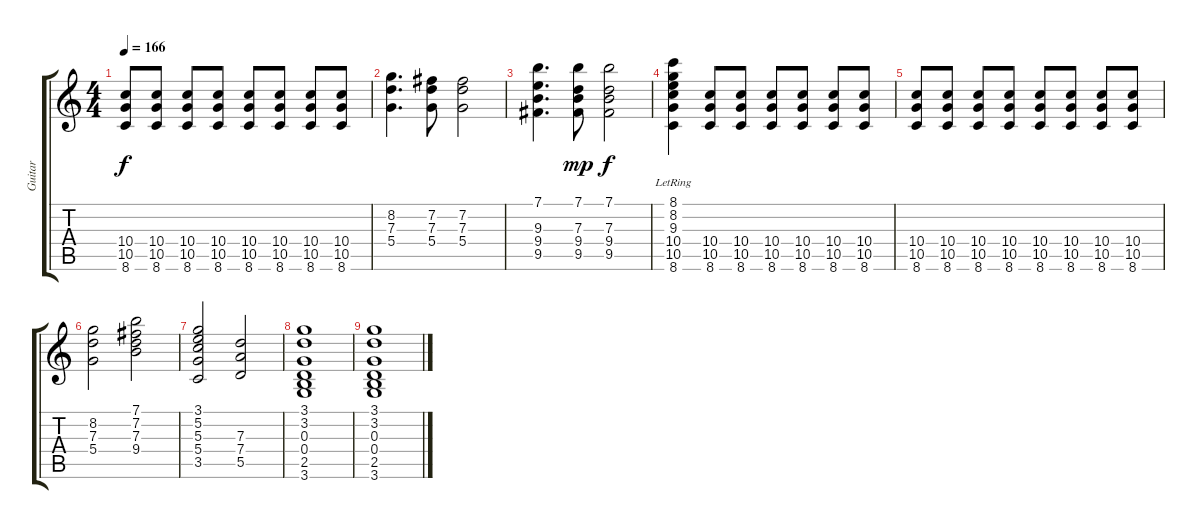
\track ("Guitar" "Guitar") {instrument distortionguitar}
\staff {score tabs}
\tuning (E4 B3 G3 D3 A2 E2) {hide}
\ts (4 4)
\tempo 166
\clef g2
\ks c
(10.4 10.5 8.6).8{dy f} (10.4 10.5 8.6).8 (10.4 10.5 8.6).8 (10.4 10.5 8.6).8 (10.4 10.5 8.6).8 (10.4 10.5 8.6).8 (10.4 10.5 8.6).8 (10.4 10.5 8.6).8 |
(8.2 7.3 5.4).4{d} (7.2 7.3 5.4).8 (7.2 7.3 5.4).2 |
(7.1 9.3 9.4 9.5).4{d} (7.1 7.3 9.4 9.5).8{dy mp} (7.1 7.3 9.4 9.5).2{dy f} |
(8.1{lr} 8.2{lr} 9.3{lr} 10.4 10.5 8.6).4 (10.4 10.5 8.6).8 (10.4 10.5 8.6).8 (10.4 10.5 8.6).8 (10.4 10.5 8.6).8 (10.4 10.5 8.6).8 (10.4 10.5 8.6).8 |
(10.4 10.5 8.6).8 (10.4 10.5 8.6).8 (10.4 10.5 8.6).8 (10.4 10.5 8.6).8 (10.4 10.5 8.6).8 (10.4 10.5 8.6).8 (10.4 10.5 8.6).8 (10.4 10.5 8.6).8 |
(8.2 7.3 5.4).2 (7.1 7.2 7.3 9.4).2 |
(3.1 5.2 5.3 5.4 3.5).2 (7.3 7.4 5.5).2 |
(3.1 3.2 0.3 0.4 2.5 3.6).1 |
(3.1 3.2 0.3 0.4 2.5 3.6).1
